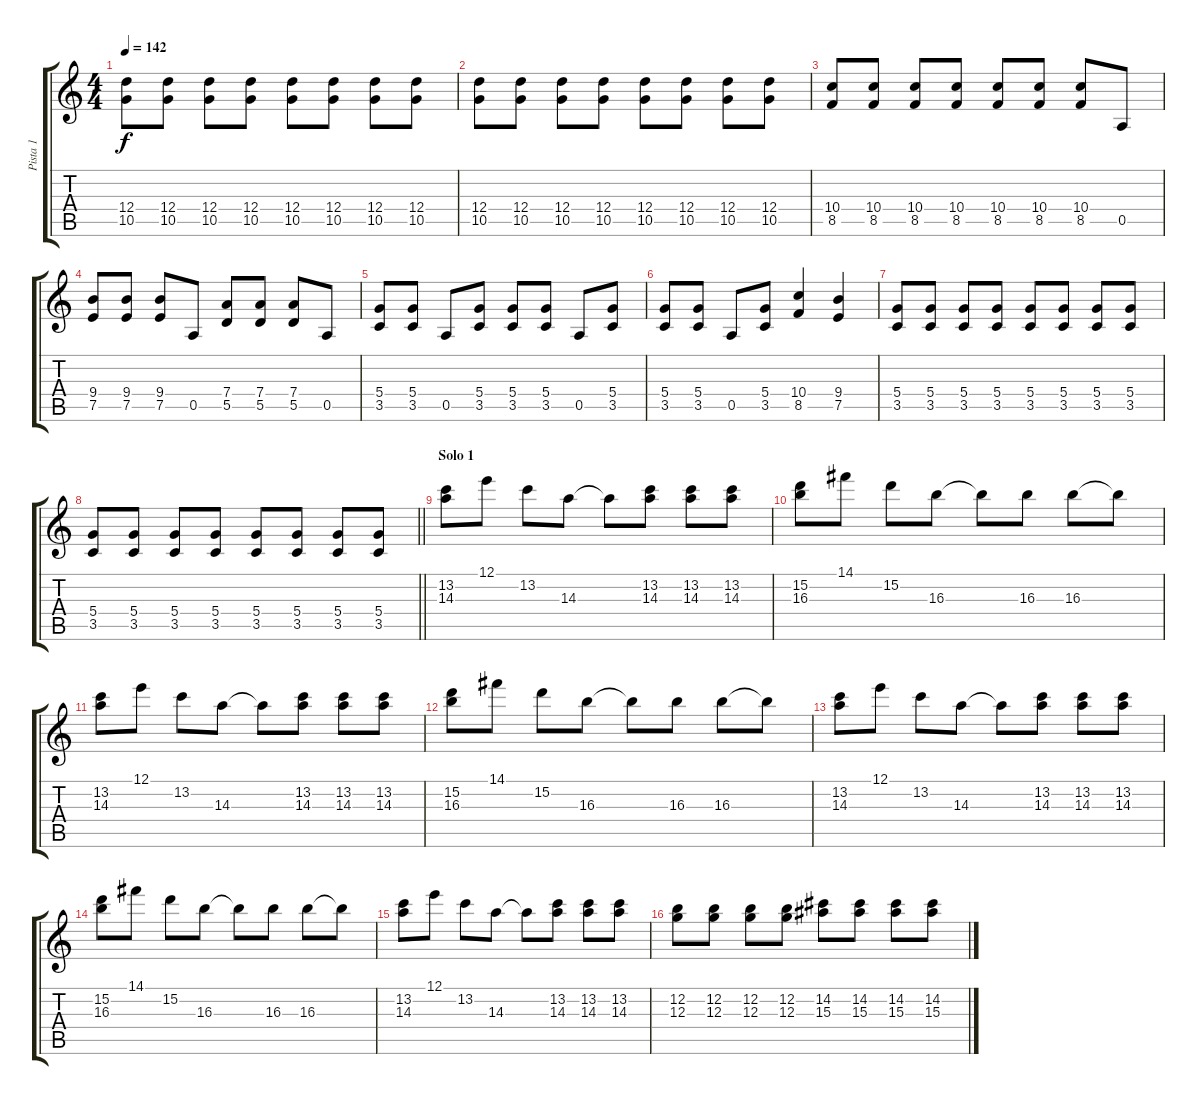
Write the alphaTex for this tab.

\track ("Pista 1" "Pista 1") {instrument distortionguitar}
\staff {score tabs}
\tuning (E4 B3 G3 D3 A2 E2) {hide}
\ts (4 4)
\tempo 142
\clef g2
\ks c
(12.4 10.5).8{dy f} (12.4 10.5).8 (12.4 10.5).8 (12.4 10.5).8 (12.4 10.5).8 (12.4 10.5).8 (12.4 10.5).8 (12.4 10.5).8 |
(12.4 10.5).8 (12.4 10.5).8 (12.4 10.5).8 (12.4 10.5).8 (12.4 10.5).8 (12.4 10.5).8 (12.4 10.5).8 (12.4 10.5).8 |
(10.4 8.5).8 (10.4 8.5).8 (10.4 8.5).8 (10.4 8.5).8 (10.4 8.5).8 (10.4 8.5).8 (10.4 8.5).8 0.5.8 |
(9.4 7.5).8 (9.4 7.5).8 (9.4 7.5).8 0.5.8 (7.4 5.5).8 (7.4 5.5).8 (7.4 5.5).8 0.5.8 |
(5.4 3.5).8 (5.4 3.5).8 0.5.8 (5.4 3.5).8 (5.4 3.5).8 (5.4 3.5).8 0.5.8 (5.4 3.5).8 |
(5.4 3.5).8 (5.4 3.5).8 0.5.8 (5.4 3.5).8 (10.4 8.5).4 (9.4 7.5).4 |
(5.4 3.5).8 (5.4 3.5).8 (5.4 3.5).8 (5.4 3.5).8 (5.4 3.5).8 (5.4 3.5).8 (5.4 3.5).8 (5.4 3.5).8 |
\barLineRight lightlight
(5.4 3.5).8 (5.4 3.5).8 (5.4 3.5).8 (5.4 3.5).8 (5.4 3.5).8 (5.4 3.5).8 (5.4 3.5).8 (5.4 3.5).8 |
\section ("" "Solo 1")
(13.2 14.3).8 12.1.8 13.2.8 14.3.8 14.3{t}.8 (13.2 14.3).8 (13.2 14.3).8 (13.2 14.3).8 |
(15.2 16.3).8 14.1.8 15.2.8 16.3.8 16.3{t}.8 16.3.8 16.3.8 16.3{t}.8 |
(13.2 14.3).8 12.1.8 13.2.8 14.3.8 14.3{t}.8 (13.2 14.3).8 (13.2 14.3).8 (13.2 14.3).8 |
(15.2 16.3).8 14.1.8 15.2.8 16.3.8 16.3{t}.8 16.3.8 16.3.8 16.3{t}.8 |
(13.2 14.3).8 12.1.8 13.2.8 14.3.8 14.3{t}.8 (13.2 14.3).8 (13.2 14.3).8 (13.2 14.3).8 |
(15.2 16.3).8 14.1.8 15.2.8 16.3.8 16.3{t}.8 16.3.8 16.3.8 16.3{t}.8 |
(13.2 14.3).8 12.1.8 13.2.8 14.3.8 14.3{t}.8 (13.2 14.3).8 (13.2 14.3).8 (13.2 14.3).8 |
(12.2 12.3).8 (12.2 12.3).8 (12.2 12.3).8 (12.2 12.3).8 (14.2 15.3).8 (14.2 15.3).8 (14.2 15.3).8 (14.2 15.3).8
